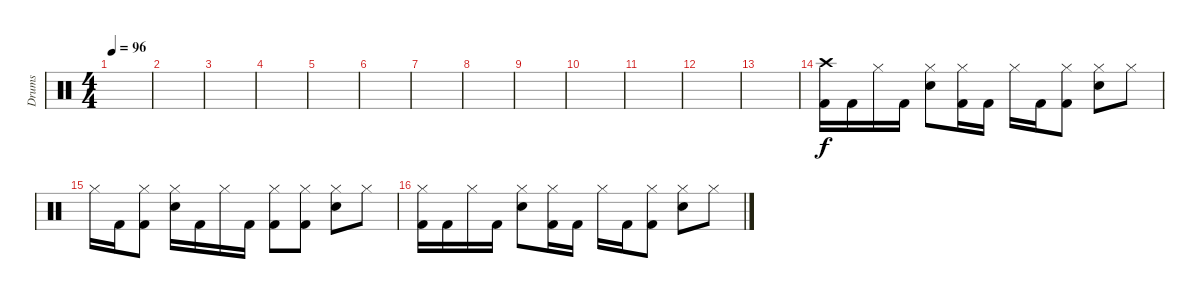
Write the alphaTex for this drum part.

\track ("Drums" "Drums") {instrument percussion}
\staff {score}
\articulation defaults
\ts (4 4)
\tempo 96
\clef neutral
\ks c
|
|
|
|
|
|
|
|
|
|
|
|
|
("Crash high (hit)" "Kick (hit) 2").16 "Kick (hit) 2".16 "Hi-Hat (closed)".16 "Kick (hit) 2".16 ("Hi-Hat (closed)" "Snare (hit) 2").8 ("Hi-Hat (closed)" "Kick (hit) 2").16 "Kick (hit) 2".16 "Hi-Hat (closed)".16 "Kick (hit) 2".16 ("Hi-Hat (closed)" "Kick (hit) 2").8 ("Hi-Hat (closed)" "Snare (hit) 2").8 "Hi-Hat (closed)".8 |
"Hi-Hat (closed)".16 "Kick (hit) 2".16 ("Hi-Hat (closed)" "Kick (hit) 2").8 ("Hi-Hat (closed)" "Snare (hit) 2").16 "Kick (hit) 2".16 "Hi-Hat (closed)".16 "Kick (hit) 2".16 ("Hi-Hat (closed)" "Kick (hit) 2").8 ("Hi-Hat (closed)" "Kick (hit) 2").8 ("Hi-Hat (closed)" "Snare (hit) 2").8 "Hi-Hat (closed)".8 |
("Hi-Hat (closed)" "Kick (hit) 2").16 "Kick (hit) 2".16 "Hi-Hat (closed)".16 "Kick (hit) 2".16 ("Hi-Hat (closed)" "Snare (hit) 2").8 ("Hi-Hat (closed)" "Kick (hit) 2").16 "Kick (hit) 2".16 "Hi-Hat (closed)".16 "Kick (hit) 2".16 ("Hi-Hat (closed)" "Kick (hit) 2").8 ("Hi-Hat (closed)" "Snare (hit) 2").8 "Hi-Hat (closed)".8
